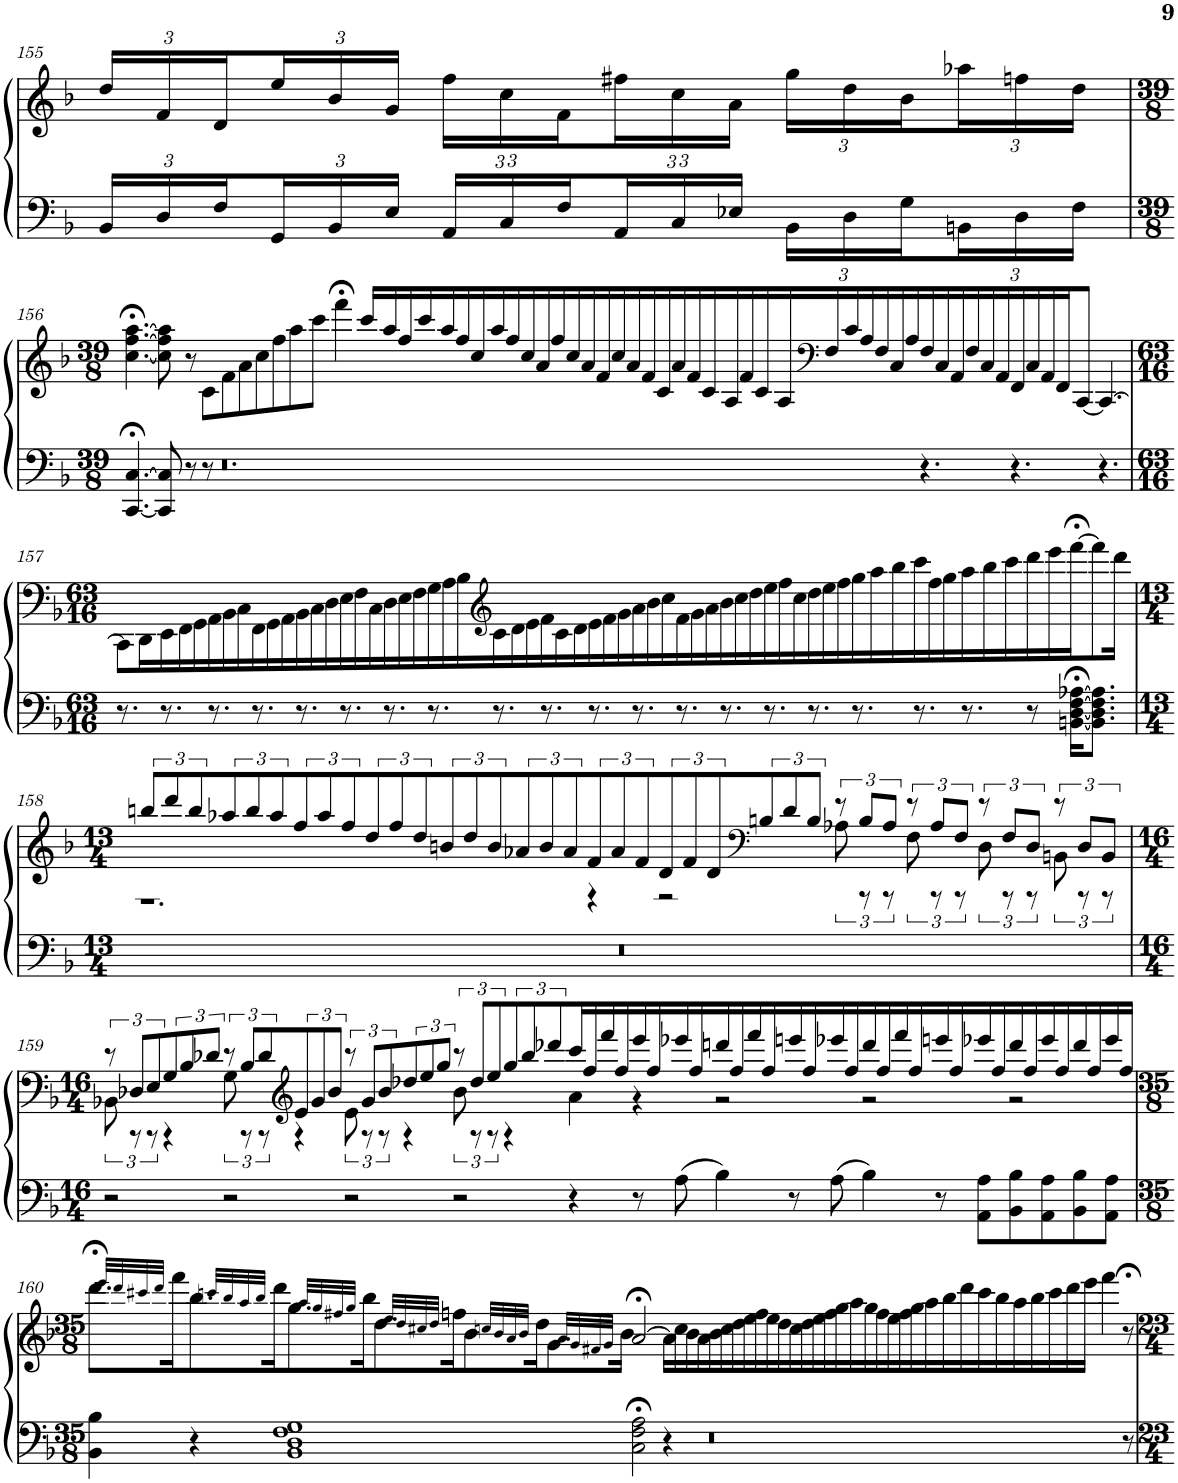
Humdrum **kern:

**kern	**kern
*part1	*part1
*staff2	*staff1
*I"Piano	*
*I'Pno.	*
!!LO:PB:g=z
*clefF4	*clefG2
*k[b-]	*k[b-]
*F:	*F:
*M3/4	*M3/4
*Xbrackettup	*Xbrackettup
=155	=155
24BB-/LL	24dd/LL
24D/	24f/
24F/	24d/
24GG/	24ee/
24BB-/	24b-/
24E/JJ	24g/JJ
24AA/LL	24ff\LL
24C/	24cc\
24F/	24f\
24AA/	24ff#X\
24C/	24cc\
24E-X/JJ	24a\JJ
24BB-\LL	24gg\LL
24D\	24dd\
24G\	24b-\
24BBn\	24aa-X\
24D\	24ffn\
24F\JJ	24dd\JJ
!!LO:LB:g=z
=156	=156
*M39/8	*M39/8
[4.CC/;< [4.C/;<	[4.cc\;< [4.ff\;< [4.aa\;<
8CC/] 8C/]	8cc\] 8ff\] 8aa\]
8r	8r
8r	8c\L
0.r	8f\
.	8a\
.	8cc\
.	8ff\
.	8aa\
.	8ccc\J
.	4fff;<\
.	16ccc/LL
.	16aa/
.	16ff/
.	16ccc/
.	16aa/
.	16ff/
.	16cc/
.	16aa/
.	16ff/
.	16cc/
.	16a/
.	16ff/
.	16cc/
.	16a/
.	16f/
.	16cc/
.	16a/
.	16f/
.	16c/
.	16a/
.	16f/
.	16c/
.	16A/
.	16f/
.	16c/
.	16A/
*	*clefF4
.	16F/
.	16c/
.	16A/
.	16F/
.	16C/
.	16A/
4.r	16F/
.	16C/
.	16AA/
.	16F/
.	16C/
.	16AA/
4.r	16FF/
.	16C/
.	16AA/
.	16FF/J
.	[8CC/J
4.r	4.CC/_
!!LO:LB:g=z
=157	=157
*M63/16	*M63/16
8.r	8CC\L]
.	16DD\L
8.r	16EE\
.	16FF\
.	16GG\
8.r	16AA\
.	16BB-\
.	16C\
8.r	16FF\
.	16GG\
.	16AA\
8.r	16BB-\
.	16C\
.	16D\
8.r	16E\
.	16F\
.	16C\
8.r	16D\
.	16E\
.	16F\
8.r	16G\
.	16A\
.	16B-\
*	*clefG2
8.r	16c\
.	16d\
.	16e\
8.r	16f\
.	16c\
.	16d\
8.r	16e\
.	16f\
.	16g\
8.r	16a\
.	16b-\
.	16cc\
8.r	16f\
.	16g\
.	16a\
8.r	16b-\
.	16cc\
.	16dd\
8.r	16ee\
.	16ff\
.	16cc\
8.r	16dd\
.	16ee\
.	16ff\
8.r	16gg\
.	16aa\
.	16bb-\
8.r	16ccc\
.	16ff\
.	16gg\
8.r	16aa\
.	16bb-\
.	16ccc\
8r	16ddd\
.	16eee\
[16BBn\;< [16D\;< [16F\;< [16A-X\;<KL	[16fff;<\J
8.BB\] 8.D\] 8.F\] 8.A-\]J	8fff\]
.	16ddd\Jk
!!LO:LB:g=z
=158	=158
*M13/4	*M13/4
*	*brackettup
*	*^
4%13r	12bbn/L	1.r
.	12ddd/	.
.	12bb/	.
.	12aa-X/	.
.	12bb/	.
.	12aa-/	.
.	12ff/	.
.	12aa-/	.
.	12ff/	.
.	12dd/	.
.	12ff/	.
.	12dd/	.
.	12bn/	.
.	12dd/	.
.	12b/	.
.	12a-X/	.
.	12b/	.
.	12a-/	.
.	12f/	4r
.	12a-/	.
.	12f/	.
.	12d/	2r
.	12f/	.
.	12d/	.
*	*clefF4	*
.	12Bn/	.
.	12d/	.
.	12B/J	.
.	12r	12A-X\
.	12B/L	12r
.	12A-/J	12r
.	12r	12F\
.	12A-/L	12r
.	12F/J	12r
.	12r	12D\
.	12F/L	12r
.	12D/J	12r
.	12r	12BBn\
.	12D/L	12r
.	12BB/J	12r
!!LO:LB:g=z	!!
=159	=159	=159
*M16/4	*M16/4	*
2r	12r	12BB-X\
.	12D-X/L	12r
.	12E/	12r
.	12G/	4r
.	12B-/	.
.	12d-X/J	.
2r	12r	12G\
.	12B-/L	12r
.	12d-/	12r
*	*clefG2	*
.	12e/	4r
.	12g/	.
.	12b-/J	.
2r	12r	12e\
.	12g/L	12r
.	12b-/	12r
.	12dd-X/	4r
.	12ee/	.
.	12gg/J	.
2r	12r	12b-\
.	12dd-/L	12r
.	12ee/	12r
.	12gg/	4r
.	12bb-/	.
.	12ddd-X/	.
4r	16ccc/L	4a\
.	16ff/	.
.	16fff/	.
.	16ff/	.
8r	16eee/	4r
.	16ff/	.
8A\	16eee-X/	.
.	16ff/	.
4B-\	16dddn/	2r
.	16ff/	.
.	16fff/	.
.	16ff/	.
8r	16eeen/	.
.	16ff/	.
8A\	16eee-X/	.
.	16ff/	.
4B-\	16ddd/	2r
.	16ff/	.
.	16fff/	.
.	16ff/	.
8r	16eeen/	.
.	16ff/	.
8AA\ 8A\L	16eee-X/	.
.	16ff/	.
8BB-\ 8B-\	16ddd/	2r
.	16ff/	.
8AA\ 8A\	16eee-/	.
.	16ff/	.
8BB-\ 8B-\	16ddd/	.
.	16ff/	.
8AA\ 8A\J	16eee-/	.
.	16ff/JJ	.
*	*v	*v
!!LO:LB:g=z
=160	=160
*M35/8	*M35/8
4BB-\ 4B-\	8.ddd;<\L
.	32qeee/LLL
.	32qddd/
.	32qccc#X/
.	32qddd/JJJ
.	16fff\K
4r	8.bb-\
.	32qcccn/LLL
.	32qbb-/
.	32qaa/
.	32qbb-/JJJ
.	16ddd\K
1BB- 1D 1F 1G	8.gg\
.	32qaa/LLL
.	32qgg/
.	32qff#X/
.	32qgg/JJJ
.	16bb-\K
.	8.dd\
.	32qee/LLL
.	32qdd/
.	32qcc#X/
.	32qdd/JJJ
.	16ffn\K
.	8.b-\
.	32qccn/LLL
.	32qb-/
.	32qa/
.	32qb-/JJJ
.	16dd\K
.	8.g\
.	32qa/LLL
.	32qg/
.	32qf#X/
.	32qg/JJJ
.	16b-\Jk
2C\;< 2F\;< 2A\;<	[2a;</
4r	16a\LL]
.	16cc\
.	16b-\
.	16a\
0r	16b-\
.	16cc\
.	16dd\
.	16ee\
.	16ff\
.	16ee\
.	16dd\
.	16cc\
.	16dd\
.	16ee\
.	16ff\
.	16gg\
.	16aa\
.	16gg\
.	16ff\
.	16ee\
.	16ff\
.	16gg\
.	16aa\
.	16bb-\
.	16ddd\
.	16ccc\
.	16bb-\
.	16aa\
.	16bb-\
.	16ccc\
.	16ddd\
.	16eee\JJ
.	4fff\
8r	8r;<
=	=
*-	*-
